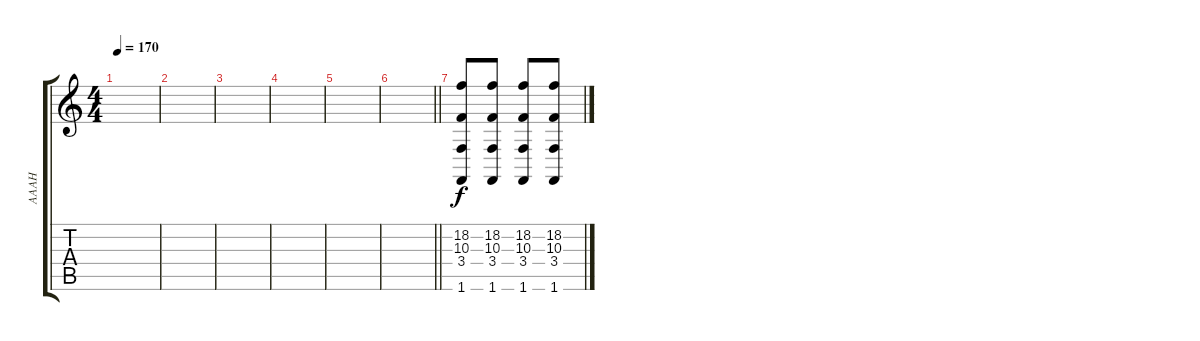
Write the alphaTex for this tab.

\track ("AAAH" "AAAH") {instrument choiraahs}
\staff {score tabs}
\tuning (E4 B3 G3 D3 A2 E2) {hide}
\ts (4 4)
\tempo 170
\clef g2
\ks c
|
|
|
|
|
\barLineRight lightlight
|
(18.2 10.3 3.4 1.6).8 (18.2 10.3 3.4 1.6).8 (18.2 10.3 3.4 1.6).8 (18.2 10.3 3.4 1.6).8
